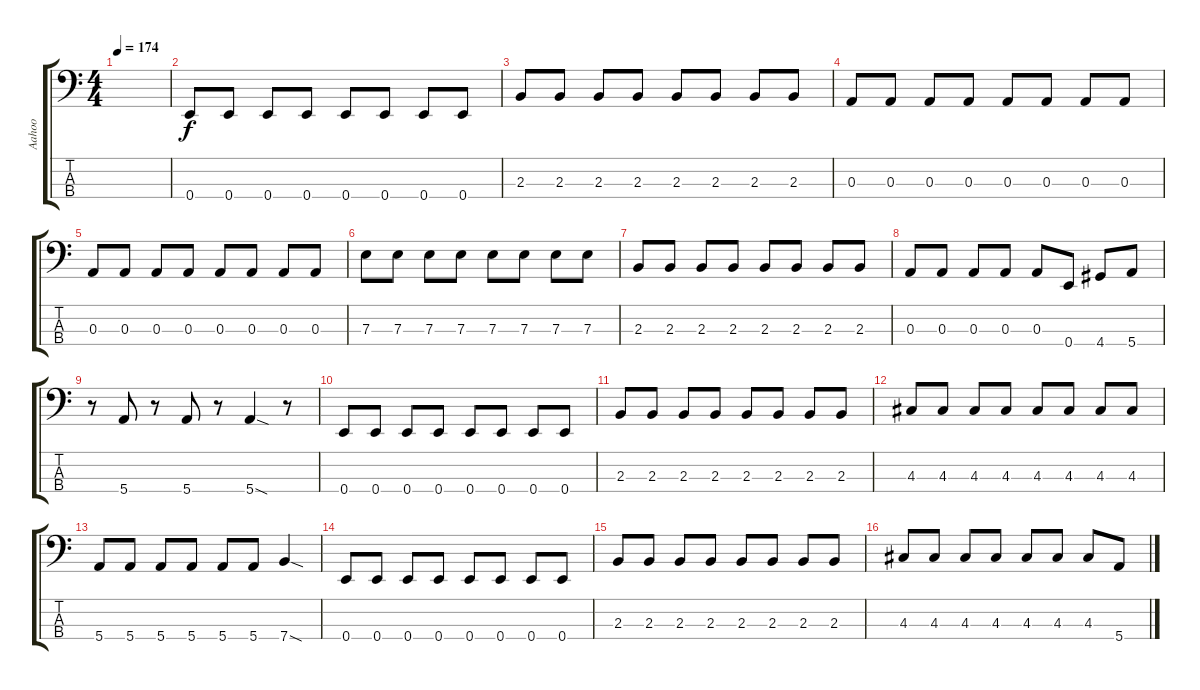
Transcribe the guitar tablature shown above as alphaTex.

\track ("Aahoo" "Aahoo") {instrument electricbassfinger}
\staff {score tabs}
\tuning (G2 D2 A1 E1) {hide}
\ts (4 4)
\tempo 174
\clef f4
\ks c
|
0.4.8 0.4.8 0.4.8 0.4.8 0.4.8 0.4.8 0.4.8 0.4.8 |
2.3.8 2.3.8 2.3.8 2.3.8 2.3.8 2.3.8 2.3.8 2.3.8 |
0.3.8 0.3.8 0.3.8 0.3.8 0.3.8 0.3.8 0.3.8 0.3.8 |
0.3.8 0.3.8 0.3.8 0.3.8 0.3.8 0.3.8 0.3.8 0.3.8 |
7.3.8 7.3.8 7.3.8 7.3.8 7.3.8 7.3.8 7.3.8 7.3.8 |
2.3.8 2.3.8 2.3.8 2.3.8 2.3.8 2.3.8 2.3.8 2.3.8 |
0.3.8 0.3.8 0.3.8 0.3.8 0.3.8 0.4.8 4.4.8 5.4.8 |
r.8 5.4.8 r.8 5.4.8 r.8 5.4{sod}.4 r.8 |
0.4.8 0.4.8 0.4.8 0.4.8 0.4.8 0.4.8 0.4.8 0.4.8 |
2.3.8 2.3.8 2.3.8 2.3.8 2.3.8 2.3.8 2.3.8 2.3.8 |
4.3.8 4.3.8 4.3.8 4.3.8 4.3.8 4.3.8 4.3.8 4.3.8 |
5.4.8 5.4.8 5.4.8 5.4.8 5.4.8 5.4.8 7.4{sod}.4 |
0.4.8 0.4.8 0.4.8 0.4.8 0.4.8 0.4.8 0.4.8 0.4.8 |
2.3.8 2.3.8 2.3.8 2.3.8 2.3.8 2.3.8 2.3.8 2.3.8 |
4.3.8 4.3.8 4.3.8 4.3.8 4.3.8 4.3.8 4.3.8 5.4.8{dy f}
